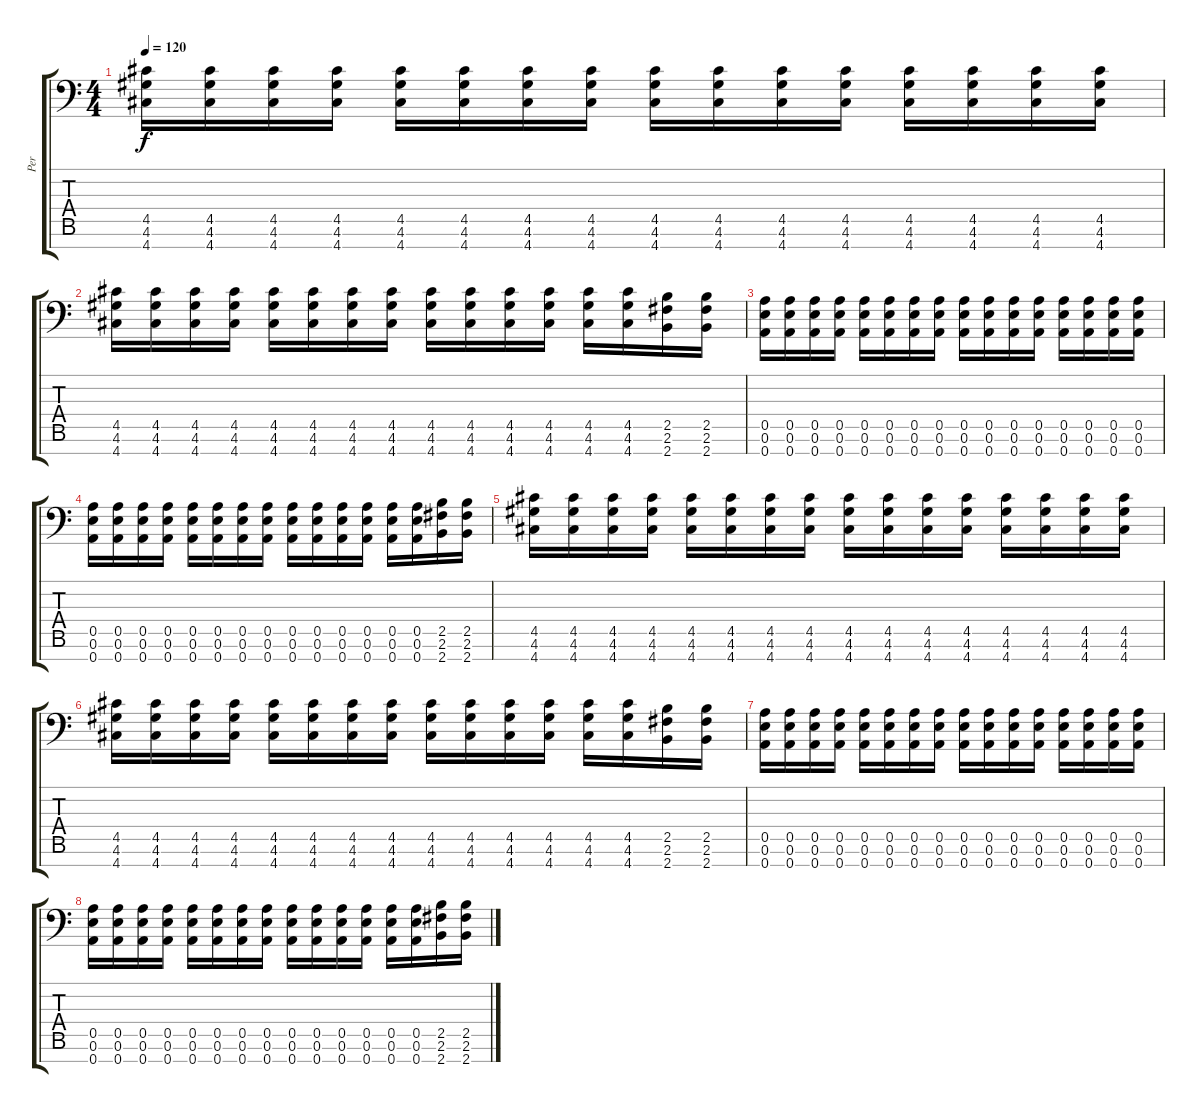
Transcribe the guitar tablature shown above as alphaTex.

\track ("Per" "Per") {instrument distortionguitar}
\staff {score tabs}
\tuning (E4 B3 G3 D3 A2 E2 A1) {hide}
\ts (4 4)
\tempo 120
\clef f4
\ks c
(4.5 4.6 4.7).16{dy f} (4.5 4.6 4.7).16 (4.5 4.6 4.7).16 (4.5 4.6 4.7).16 (4.5 4.6 4.7).16 (4.5 4.6 4.7).16 (4.5 4.6 4.7).16 (4.5 4.6 4.7).16 (4.5 4.6 4.7).16 (4.5 4.6 4.7).16 (4.5 4.6 4.7).16 (4.5 4.6 4.7).16 (4.5 4.6 4.7).16 (4.5 4.6 4.7).16 (4.5 4.6 4.7).16 (4.5 4.6 4.7).16 |
(4.5 4.6 4.7).16 (4.5 4.6 4.7).16 (4.5 4.6 4.7).16 (4.5 4.6 4.7).16 (4.5 4.6 4.7).16 (4.5 4.6 4.7).16 (4.5 4.6 4.7).16 (4.5 4.6 4.7).16 (4.5 4.6 4.7).16 (4.5 4.6 4.7).16 (4.5 4.6 4.7).16 (4.5 4.6 4.7).16 (4.5 4.6 4.7).16 (4.5 4.6 4.7).16 (2.5 2.6 2.7).16 (2.5 2.6 2.7).16 |
(0.5 0.6 0.7).16 (0.5 0.6 0.7).16 (0.5 0.6 0.7).16 (0.5 0.6 0.7).16 (0.5 0.6 0.7).16 (0.5 0.6 0.7).16 (0.5 0.6 0.7).16 (0.5 0.6 0.7).16 (0.5 0.6 0.7).16 (0.5 0.6 0.7).16 (0.5 0.6 0.7).16 (0.5 0.6 0.7).16 (0.5 0.6 0.7).16 (0.5 0.6 0.7).16 (0.5 0.6 0.7).16 (0.5 0.6 0.7).16 |
(0.5 0.6 0.7).16 (0.5 0.6 0.7).16 (0.5 0.6 0.7).16 (0.5 0.6 0.7).16 (0.5 0.6 0.7).16 (0.5 0.6 0.7).16 (0.5 0.6 0.7).16 (0.5 0.6 0.7).16 (0.5 0.6 0.7).16 (0.5 0.6 0.7).16 (0.5 0.6 0.7).16 (0.5 0.6 0.7).16 (0.5 0.6 0.7).16 (0.5 0.6 0.7).16 (2.5 2.6 2.7).16 (2.5 2.6 2.7).16 |
(4.5 4.6 4.7).16 (4.5 4.6 4.7).16 (4.5 4.6 4.7).16 (4.5 4.6 4.7).16 (4.5 4.6 4.7).16 (4.5 4.6 4.7).16 (4.5 4.6 4.7).16 (4.5 4.6 4.7).16 (4.5 4.6 4.7).16 (4.5 4.6 4.7).16 (4.5 4.6 4.7).16 (4.5 4.6 4.7).16 (4.5 4.6 4.7).16 (4.5 4.6 4.7).16 (4.5 4.6 4.7).16 (4.5 4.6 4.7).16 |
(4.5 4.6 4.7).16 (4.5 4.6 4.7).16 (4.5 4.6 4.7).16 (4.5 4.6 4.7).16 (4.5 4.6 4.7).16 (4.5 4.6 4.7).16 (4.5 4.6 4.7).16 (4.5 4.6 4.7).16 (4.5 4.6 4.7).16 (4.5 4.6 4.7).16 (4.5 4.6 4.7).16 (4.5 4.6 4.7).16 (4.5 4.6 4.7).16 (4.5 4.6 4.7).16 (2.5 2.6 2.7).16 (2.5 2.6 2.7).16 |
(0.5 0.6 0.7).16 (0.5 0.6 0.7).16 (0.5 0.6 0.7).16 (0.5 0.6 0.7).16 (0.5 0.6 0.7).16 (0.5 0.6 0.7).16 (0.5 0.6 0.7).16 (0.5 0.6 0.7).16 (0.5 0.6 0.7).16 (0.5 0.6 0.7).16 (0.5 0.6 0.7).16 (0.5 0.6 0.7).16 (0.5 0.6 0.7).16 (0.5 0.6 0.7).16 (0.5 0.6 0.7).16 (0.5 0.6 0.7).16 |
(0.5 0.6 0.7).16 (0.5 0.6 0.7).16 (0.5 0.6 0.7).16 (0.5 0.6 0.7).16 (0.5 0.6 0.7).16 (0.5 0.6 0.7).16 (0.5 0.6 0.7).16 (0.5 0.6 0.7).16 (0.5 0.6 0.7).16 (0.5 0.6 0.7).16 (0.5 0.6 0.7).16 (0.5 0.6 0.7).16 (0.5 0.6 0.7).16 (0.5 0.6 0.7).16 (2.5 2.6 2.7).16 (2.5 2.6 2.7).16
